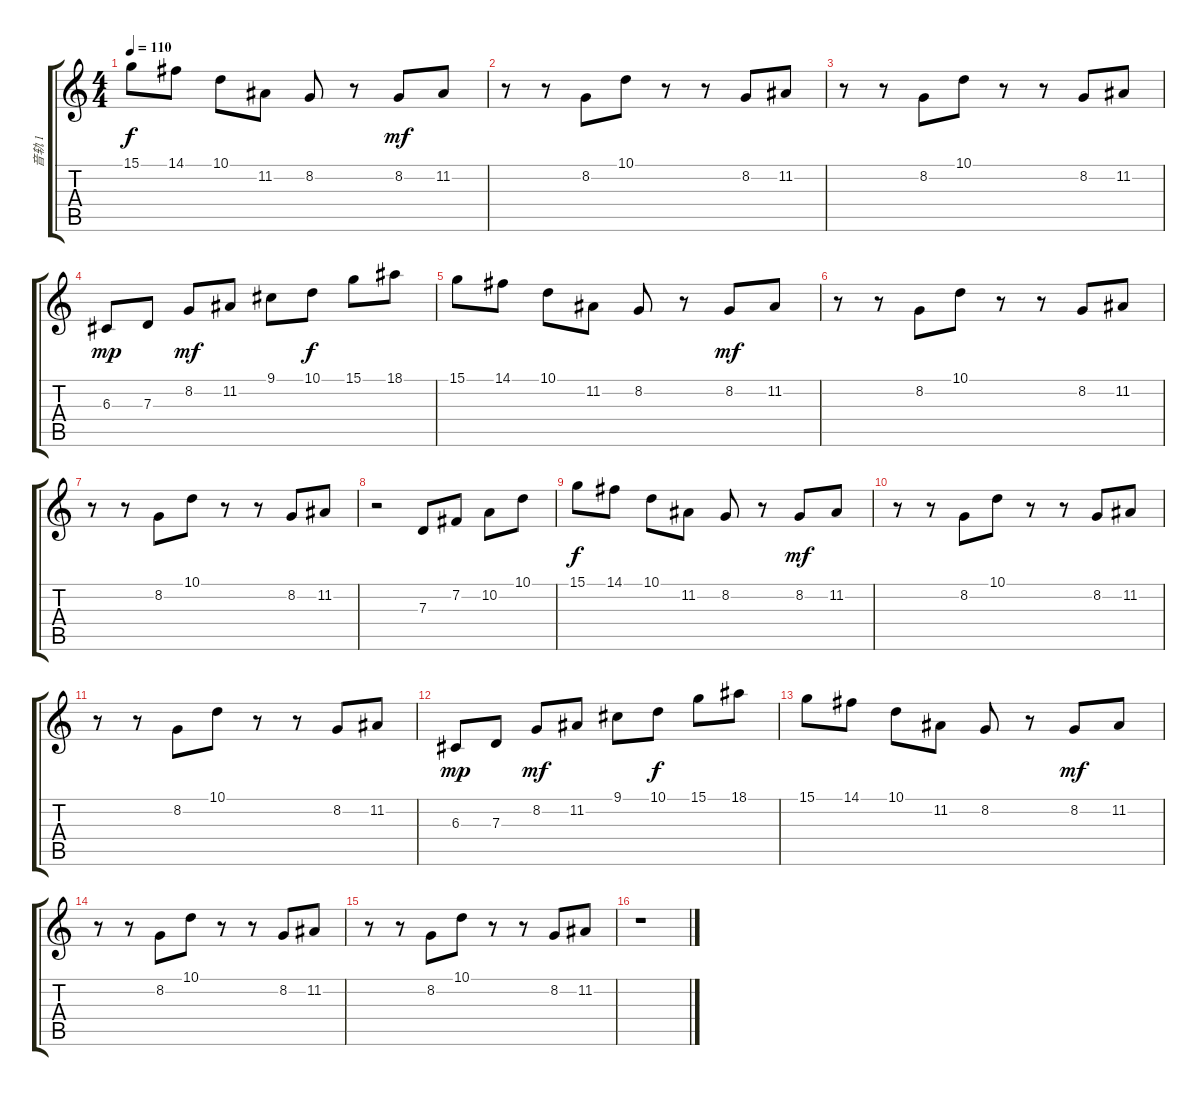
\track ("音轨 1" "音轨 1") {instrument orchestralharp}
\staff {score tabs}
\tuning (E4 B3 G3 D3 A2 E2) {hide}
\ts (4 4)
\tempo 110
\clef g2
\ks c
15.1.8{dy f volume 10} 14.1.8 10.1.8 11.2.8 8.2.8 r.8 8.2.8{dy mf} 11.2.8 |
r.8 r.8 8.2.8 10.1.8 r.8 r.8 8.2.8 11.2.8 |
r.8 r.8 8.2.8 10.1.8 r.8 r.8 8.2.8 11.2.8 |
6.3.8{dy mp} 7.3.8 8.2.8{dy mf} 11.2.8 9.1.8 10.1.8{dy f} 15.1.8 18.1.8 |
15.1.8 14.1.8 10.1.8 11.2.8 8.2.8 r.8 8.2.8{dy mf} 11.2.8 |
r.8 r.8 8.2.8 10.1.8 r.8 r.8 8.2.8 11.2.8 |
r.8 r.8 8.2.8 10.1.8 r.8 r.8 8.2.8 11.2.8 |
r.2{instrument acousticgrandpiano} 7.3.8 7.2.8 10.2.8 10.1.8 |
15.1.8{dy f instrument orchestralharp} 14.1.8 10.1.8 11.2.8 8.2.8 r.8 8.2.8{dy mf} 11.2.8 |
r.8 r.8 8.2.8 10.1.8 r.8 r.8 8.2.8 11.2.8 |
r.8 r.8 8.2.8 10.1.8 r.8 r.8 8.2.8 11.2.8 |
6.3.8{dy mp} 7.3.8 8.2.8{dy mf} 11.2.8 9.1.8 10.1.8{dy f} 15.1.8 18.1.8 |
15.1.8 14.1.8 10.1.8 11.2.8 8.2.8 r.8 8.2.8{dy mf} 11.2.8 |
r.8 r.8 8.2.8 10.1.8 r.8 r.8 8.2.8 11.2.8 |
r.8 r.8 8.2.8 10.1.8 r.8 r.8 8.2.8 11.2.8 |
r.1
